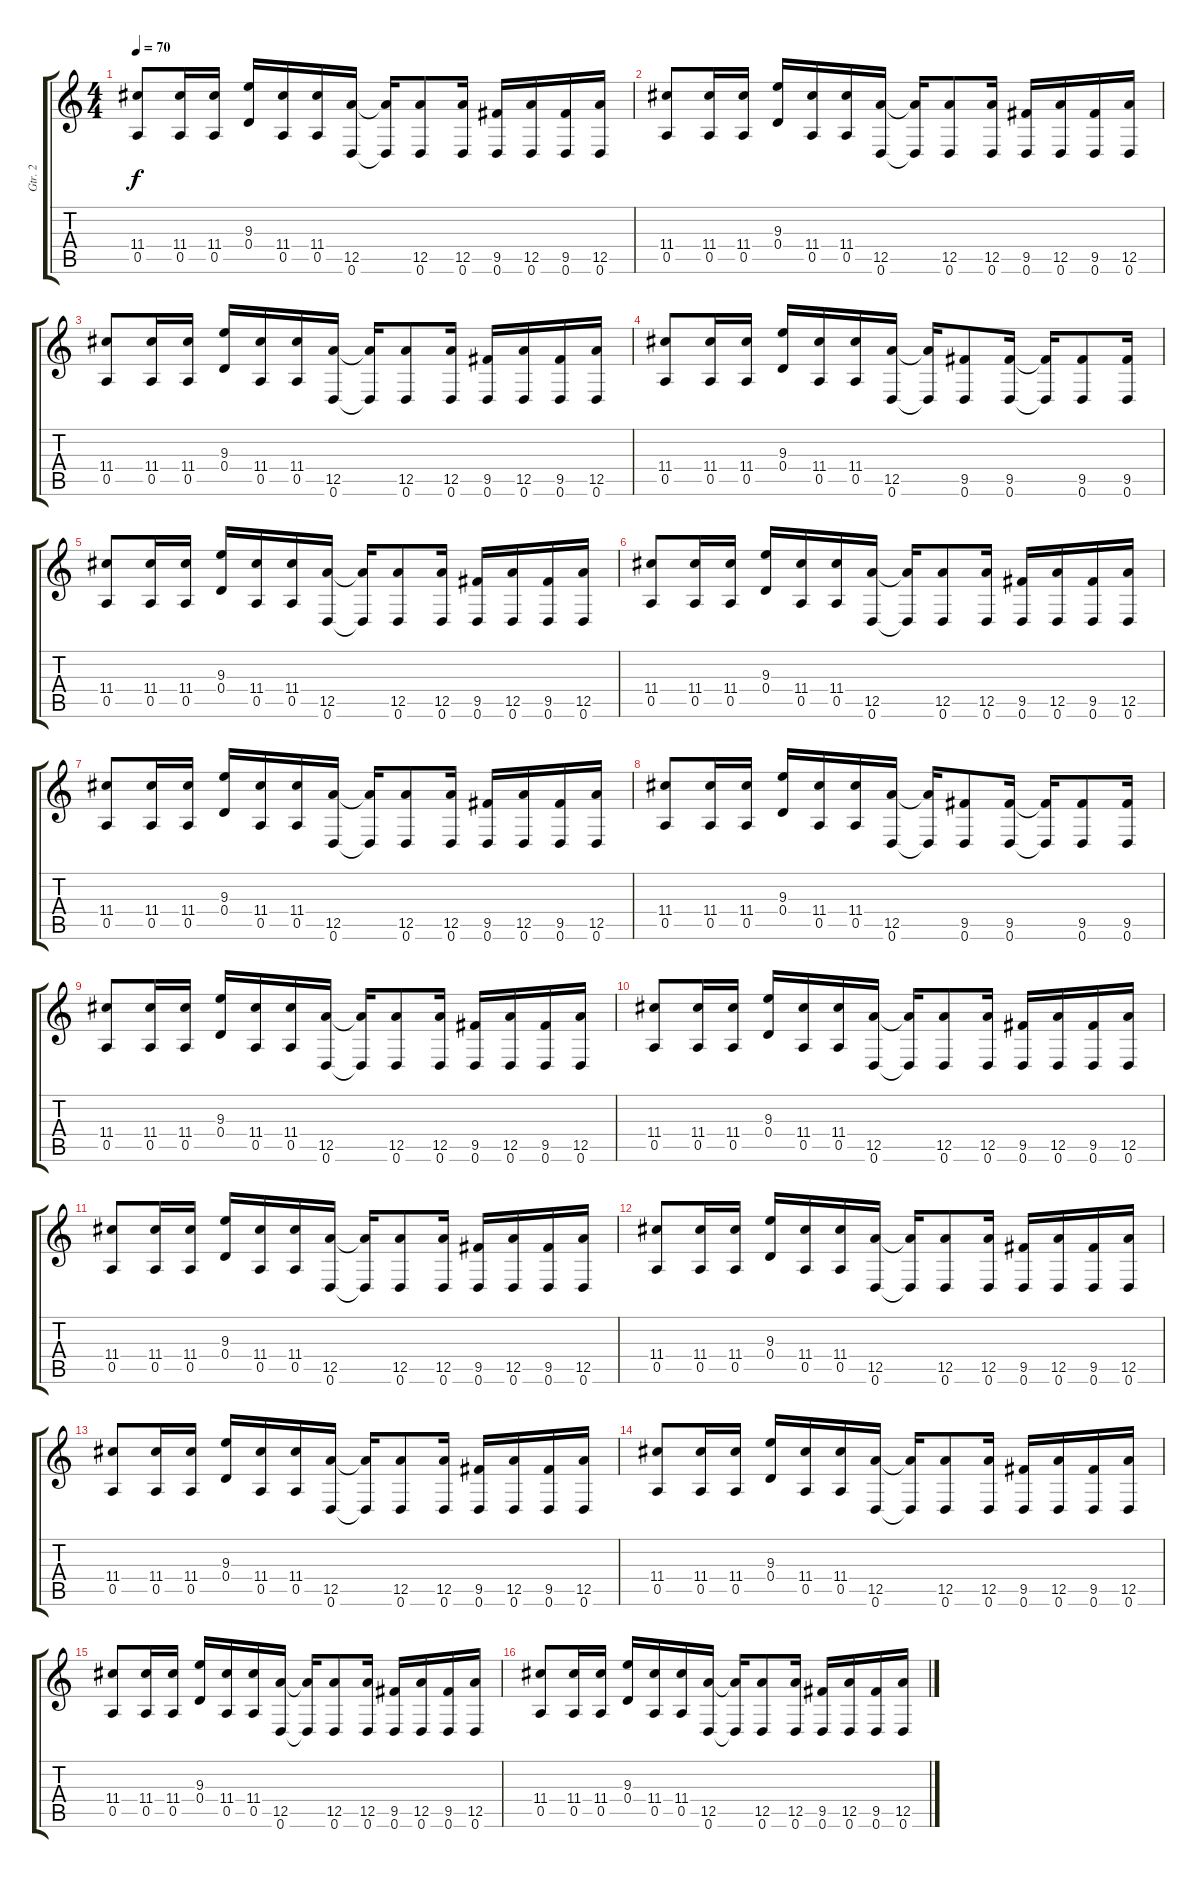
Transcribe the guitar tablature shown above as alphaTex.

\track ("Gtr. 2" "Gtr. 2") {instrument electricguitarclean}
\staff {score tabs}
\tuning (E4 B3 G3 D3 A2 D2) {hide}
\ts (4 4)
\tempo 70
\clef g2
\ks c
(11.4 0.5).8{dy f instrument electricguitarclean} (11.4 0.5).16 (11.4 0.5).16 (9.3 0.4).16 (11.4 0.5).16 (11.4 0.5).16 (12.5 0.6).16 (12.5{t} 0.6{t}).16 (12.5 0.6).8 (12.5 0.6).16 (9.5 0.6).16 (12.5 0.6).16 (9.5 0.6).16 (12.5 0.6).16 |
(11.4 0.5).8 (11.4 0.5).16 (11.4 0.5).16 (9.3 0.4).16 (11.4 0.5).16 (11.4 0.5).16 (12.5 0.6).16 (12.5{t} 0.6{t}).16 (12.5 0.6).8 (12.5 0.6).16 (9.5 0.6).16 (12.5 0.6).16 (9.5 0.6).16 (12.5 0.6).16 |
(11.4 0.5).8 (11.4 0.5).16 (11.4 0.5).16 (9.3 0.4).16 (11.4 0.5).16 (11.4 0.5).16 (12.5 0.6).16 (12.5{t} 0.6{t}).16 (12.5 0.6).8 (12.5 0.6).16 (9.5 0.6).16 (12.5 0.6).16 (9.5 0.6).16 (12.5 0.6).16 |
(11.4 0.5).8 (11.4 0.5).16 (11.4 0.5).16 (9.3 0.4).16 (11.4 0.5).16 (11.4 0.5).16 (12.5 0.6).16 (12.5{t} 0.6{t}).16 (9.5 0.6).8 (9.5 0.6).16 (9.5{t} 0.6{t}).16 (9.5 0.6).8 (9.5 0.6).16 |
(11.4 0.5).8 (11.4 0.5).16 (11.4 0.5).16 (9.3 0.4).16 (11.4 0.5).16 (11.4 0.5).16 (12.5 0.6).16 (12.5{t} 0.6{t}).16 (12.5 0.6).8 (12.5 0.6).16 (9.5 0.6).16 (12.5 0.6).16 (9.5 0.6).16 (12.5 0.6).16 |
(11.4 0.5).8 (11.4 0.5).16 (11.4 0.5).16 (9.3 0.4).16 (11.4 0.5).16 (11.4 0.5).16 (12.5 0.6).16 (12.5{t} 0.6{t}).16 (12.5 0.6).8 (12.5 0.6).16 (9.5 0.6).16 (12.5 0.6).16 (9.5 0.6).16 (12.5 0.6).16 |
(11.4 0.5).8 (11.4 0.5).16 (11.4 0.5).16 (9.3 0.4).16 (11.4 0.5).16 (11.4 0.5).16 (12.5 0.6).16 (12.5{t} 0.6{t}).16 (12.5 0.6).8 (12.5 0.6).16 (9.5 0.6).16 (12.5 0.6).16 (9.5 0.6).16 (12.5 0.6).16 |
(11.4 0.5).8 (11.4 0.5).16 (11.4 0.5).16 (9.3 0.4).16 (11.4 0.5).16 (11.4 0.5).16 (12.5 0.6).16 (12.5{t} 0.6{t}).16 (9.5 0.6).8 (9.5 0.6).16 (9.5{t} 0.6{t}).16 (9.5 0.6).8 (9.5 0.6).16 |
(11.4 0.5).8 (11.4 0.5).16 (11.4 0.5).16 (9.3 0.4).16 (11.4 0.5).16 (11.4 0.5).16 (12.5 0.6).16 (12.5{t} 0.6{t}).16 (12.5 0.6).8 (12.5 0.6).16 (9.5 0.6).16 (12.5 0.6).16 (9.5 0.6).16 (12.5 0.6).16 |
(11.4 0.5).8 (11.4 0.5).16 (11.4 0.5).16 (9.3 0.4).16 (11.4 0.5).16 (11.4 0.5).16 (12.5 0.6).16 (12.5{t} 0.6{t}).16 (12.5 0.6).8 (12.5 0.6).16 (9.5 0.6).16 (12.5 0.6).16 (9.5 0.6).16 (12.5 0.6).16 |
(11.4 0.5).8 (11.4 0.5).16 (11.4 0.5).16 (9.3 0.4).16 (11.4 0.5).16 (11.4 0.5).16 (12.5 0.6).16 (12.5{t} 0.6{t}).16 (12.5 0.6).8 (12.5 0.6).16 (9.5 0.6).16 (12.5 0.6).16 (9.5 0.6).16 (12.5 0.6).16 |
(11.4 0.5).8 (11.4 0.5).16 (11.4 0.5).16 (9.3 0.4).16 (11.4 0.5).16 (11.4 0.5).16 (12.5 0.6).16 (12.5{t} 0.6{t}).16 (12.5 0.6).8 (12.5 0.6).16 (9.5 0.6).16 (12.5 0.6).16 (9.5 0.6).16 (12.5 0.6).16 |
(11.4 0.5).8 (11.4 0.5).16 (11.4 0.5).16 (9.3 0.4).16 (11.4 0.5).16 (11.4 0.5).16 (12.5 0.6).16 (12.5{t} 0.6{t}).16 (12.5 0.6).8 (12.5 0.6).16 (9.5 0.6).16 (12.5 0.6).16 (9.5 0.6).16 (12.5 0.6).16 |
(11.4 0.5).8 (11.4 0.5).16 (11.4 0.5).16 (9.3 0.4).16 (11.4 0.5).16 (11.4 0.5).16 (12.5 0.6).16 (12.5{t} 0.6{t}).16 (12.5 0.6).8 (12.5 0.6).16 (9.5 0.6).16 (12.5 0.6).16 (9.5 0.6).16 (12.5 0.6).16 |
(11.4 0.5).8 (11.4 0.5).16 (11.4 0.5).16 (9.3 0.4).16 (11.4 0.5).16 (11.4 0.5).16 (12.5 0.6).16 (12.5{t} 0.6{t}).16 (12.5 0.6).8 (12.5 0.6).16 (9.5 0.6).16 (12.5 0.6).16 (9.5 0.6).16 (12.5 0.6).16 |
(11.4 0.5).8 (11.4 0.5).16 (11.4 0.5).16 (9.3 0.4).16 (11.4 0.5).16 (11.4 0.5).16 (12.5 0.6).16 (12.5{t} 0.6{t}).16 (12.5 0.6).8 (12.5 0.6).16 (9.5 0.6).16 (12.5 0.6).16 (9.5 0.6).16 (12.5 0.6).16
